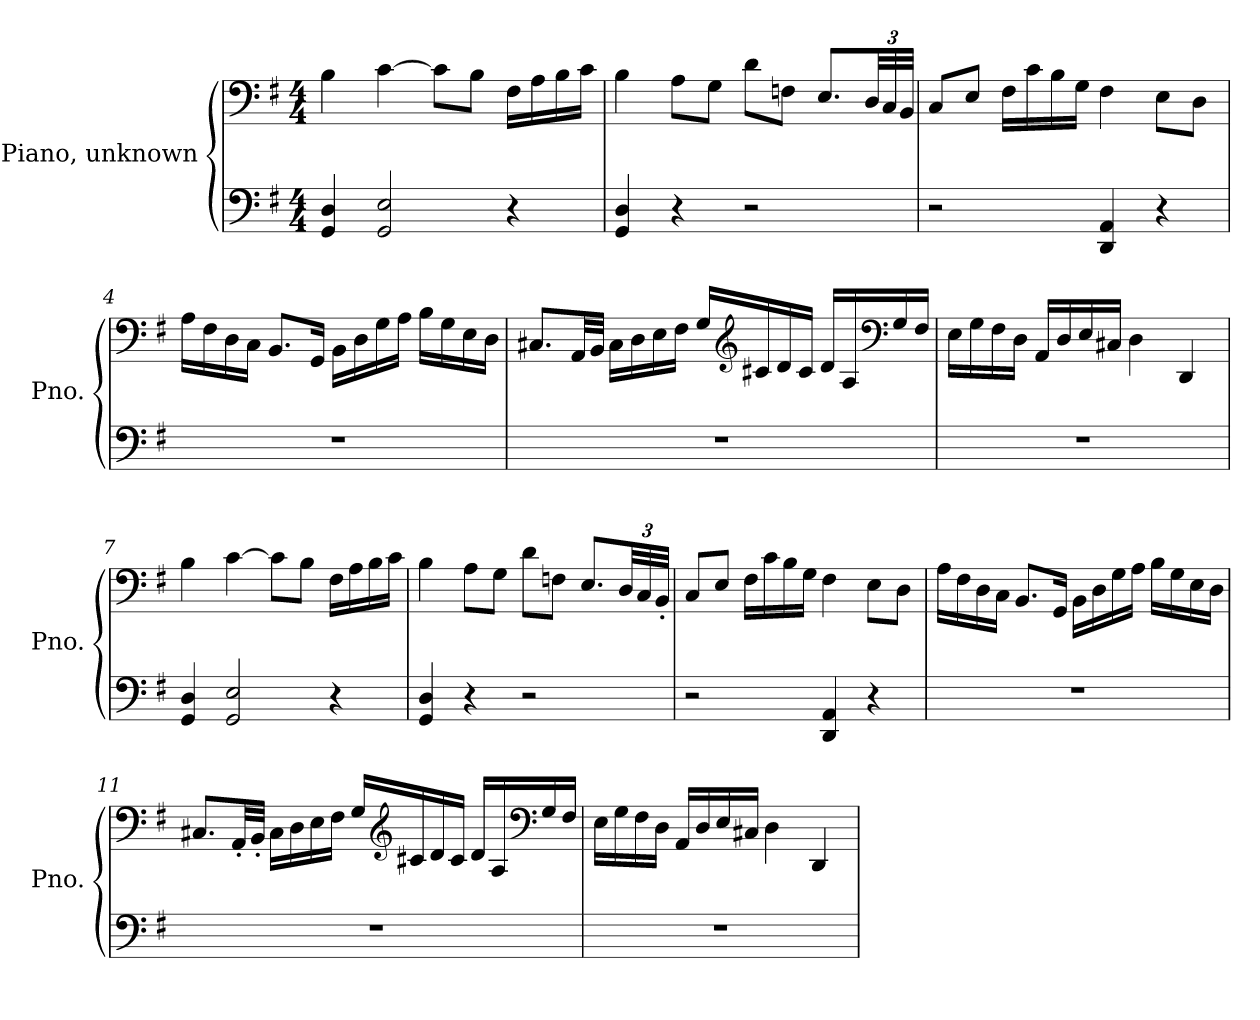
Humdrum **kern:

**kern	**kern
*part1	*part1
*staff2	*staff1
*I"Piano, unknown	*
*I'Pno.	*
*clefF4	*clefF4
*k[f#]	*k[f#]
*M4/4	*M4/4
*MM120	*MM120
=1	=1
4GG/ 4D/	4B\
2GG/ 2E/	[4c\
.	8c\L]
.	8B\J
4r	16F#\LL
.	16A\
.	16B\
.	16c\JJ
=2	=2
4GG/ 4D/	4B\
4r	8A\L
.	8G\J
2r	8d\L
.	8Fn\J
.	8.E/L
*	*Xbrackettup
.	48D/LL
.	48C/
.	48BB/JJJ
=3	=3
2r	8C/L
.	8E/J
.	16F#\LL
.	16c\
.	16B\
.	16G\JJ
4DD/ 4AA/	4F#\
4r	8E\L
.	8D\J
=4	=4
1r	16A\LL
.	16F#\
.	16D\
.	16C\JJ
.	8.BB/L
.	16GG/Jk
.	16BB\LL
.	16D\
.	16G\
.	16A\JJ
.	16B\LL
.	16G\
.	16E\
.	16D\JJ
!!LO:LB:g=z
=5	=5
1r	8.C#X/L
.	32AA/LL
.	32BB/JJJ
.	16C#\LL
.	16D\
.	16E\
.	16F#\JJ
.	16G/LL
*	*clefG2
.	16c#X/
.	16d/
.	16c#/JJ
.	16d/LL
.	16A/
*	*clefF4
.	16G/
.	16F#/JJ
=6	=6
1r	16E\LL
.	16G\
.	16F#\
.	16D\JJ
.	16AA/LL
.	16D/
.	16E/
.	16C#X/JJ
.	4D\
.	4DD/
=7	=7
4GG/ 4D/	4B\
2GG/ 2E/	[4c\
.	8c\L]
.	8B\J
4r	16F#\LL
.	16A\
.	16B\
.	16c\JJ
!!LO:LB:g=z
=8	=8
4GG/ 4D/	4B\
4r	8A\L
.	8G\J
2r	8d\L
.	8Fn\J
.	8.E/L
.	48D/LL
.	48C/
.	48BB'/JJJ
=9	=9
2r	8C/L
.	8E/J
.	16F#\LL
.	16c\
.	16B\
.	16G\JJ
4DD/ 4AA/	4F#\
4r	8E\L
.	8D\J
=10	=10
1r	16A\LL
.	16F#\
.	16D\
.	16C\JJ
.	8.BB/L
.	16GG/Jk
.	16BB\LL
.	16D\
.	16G\
.	16A\JJ
.	16B\LL
.	16G\
.	16E\
.	16D\JJ
!!LO:LB:g=z
=11	=11
1r	8.C#X/L
.	32AA'/LL
.	32BB'/JJJ
.	16C#\LL
.	16D\
.	16E\
.	16F#\JJ
.	16G/LL
*	*clefG2
.	16c#X/
.	16d/
.	16c#/JJ
.	16d/LL
.	16A/
*	*clefF4
.	16G/
.	16F#/JJ
=12	=12
1r	16E\LL
.	16G\
.	16F#\
.	16D\JJ
.	16AA/LL
.	16D/
.	16E/
.	16C#X/JJ
.	4D\
.	4DD/
=	=
*-	*-
